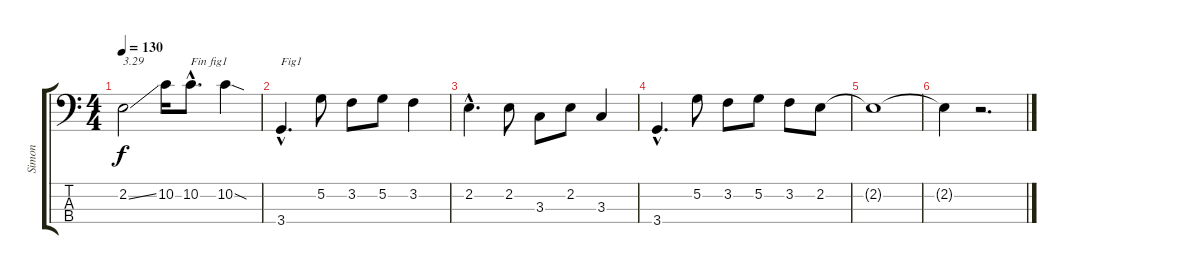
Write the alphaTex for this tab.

\track ("Simon" "Simon") {instrument electricbassfinger}
\staff {score tabs}
\tuning (G2 D2 A1 E1) {hide}
\ts (4 4)
\tempo 130
\clef f4
\ks c
2.2{ss}.2{txt "3.29" dy f} 10.2.16 10.2{hac}.8{d txt "Fin fig1"} 10.2{sod}.4 |
3.4{hac}.4{d txt "Fig1"} 5.2.8 3.2.8 5.2.8 3.2.4 |
2.2{hac}.4{d} 2.2.8 3.3.8 2.2.8 3.3.4 |
3.4{hac}.4{d} 5.2.8 3.2.8 5.2.8 3.2.8 2.2.8 |
2.2{t}.1 |
2.2{t}.4 r.2{d}
